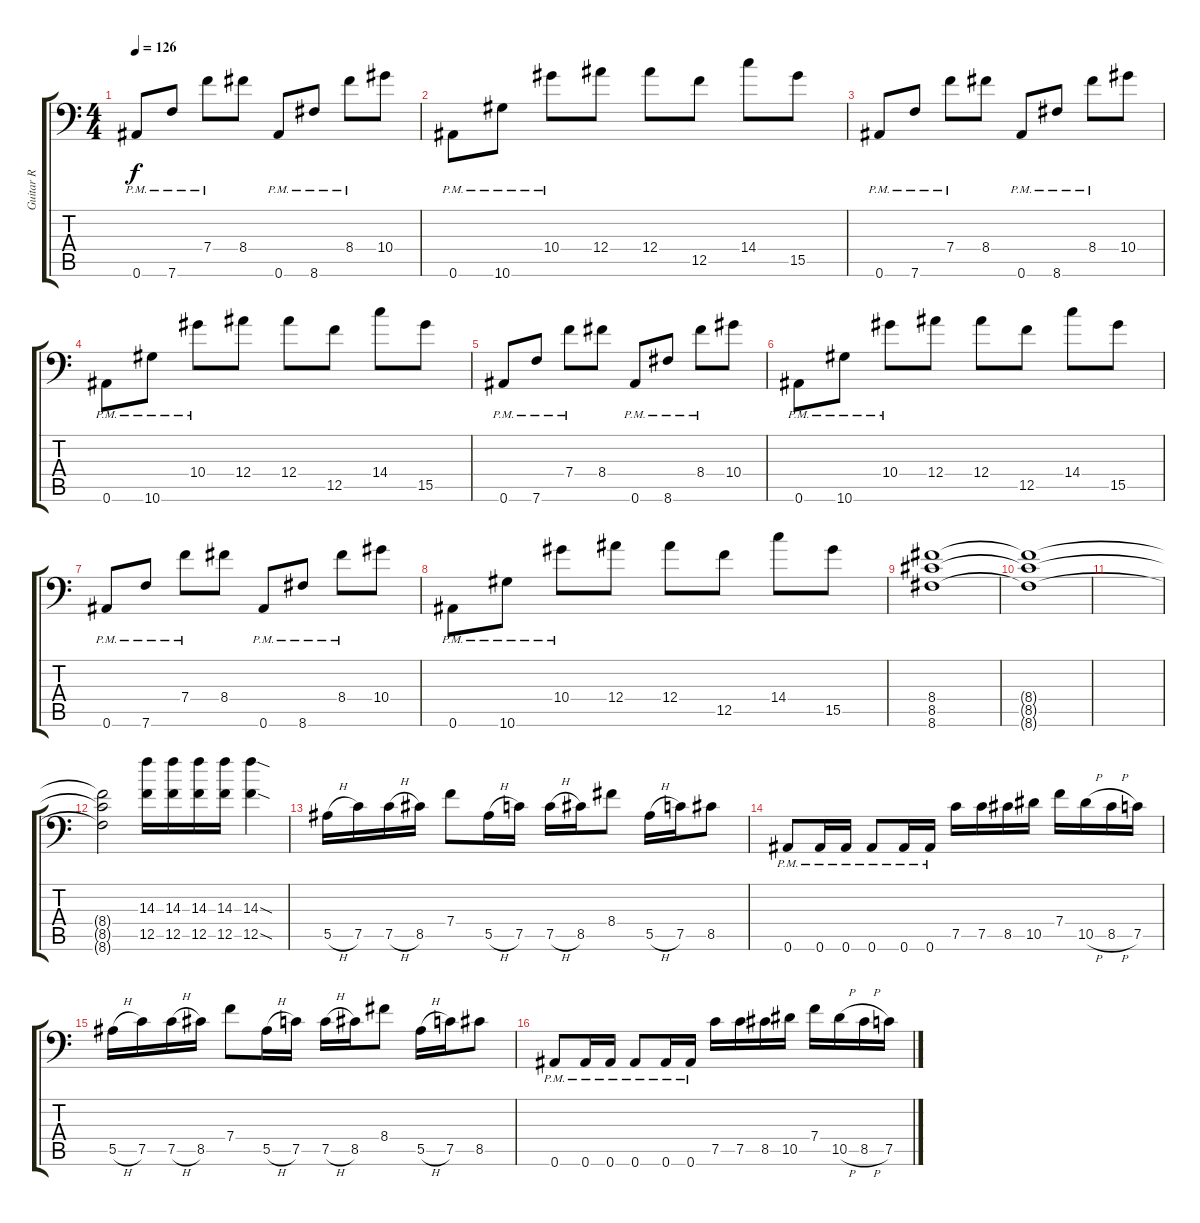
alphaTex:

\track ("Guitar R" "Guitar R") {instrument overdrivenguitar}
\staff {score tabs}
\tuning (C4 G3 Eb3 Bb2 F2 Bb1) {hide}
\ts (4 4)
\tempo 126
\clef f4
\ks c
0.6{pm}.8{dy f} 7.6{pm}.8 7.4{pm}.8 8.4.8 0.6{pm}.8 8.6{pm}.8 8.4{pm}.8 10.4.8 |
0.6{pm}.8 10.6{pm}.8 10.4{pm}.8 12.4.8 12.4.8 12.5.8 14.4.8 15.5.8 |
0.6{pm}.8 7.6{pm}.8 7.4{pm}.8 8.4.8 0.6{pm}.8 8.6{pm}.8 8.4{pm}.8 10.4.8 |
0.6{pm}.8 10.6{pm}.8 10.4{pm}.8 12.4.8 12.4.8 12.5.8 14.4.8 15.5.8 |
0.6{pm}.8 7.6{pm}.8 7.4{pm}.8 8.4.8 0.6{pm}.8 8.6{pm}.8 8.4{pm}.8 10.4.8 |
0.6{pm}.8 10.6{pm}.8 10.4{pm}.8 12.4.8 12.4.8 12.5.8 14.4.8 15.5.8 |
0.6{pm}.8 7.6{pm}.8 7.4{pm}.8 8.4.8 0.6{pm}.8 8.6{pm}.8 8.4{pm}.8 10.4.8 |
0.6{pm}.8 10.6{pm}.8 10.4{pm}.8 12.4.8 12.4.8 12.5.8 14.4.8 15.5.8 |
(8.4 8.5 8.6).1 |
(8.4{t} 8.5{t} 8.6{t}).1 |
|
(8.4{t} 8.5{t} 8.6{t}).2 (14.3 12.5).16 (14.3 12.5).16 (14.3 12.5).16 (14.3 12.5).16 (14.3{sod} 12.5{sod}).4 |
5.5{h}.16 7.5.16 7.5{h}.16 8.5.16 7.4.8 5.5{h}.16 7.5.16 7.5{h}.16 8.5.16 8.4.8 5.5{h}.16 7.5.16 8.5.8 |
0.6{pm}.8 0.6{pm}.16 0.6{pm}.16 0.6{pm}.8 0.6{pm}.16 0.6{pm}.16 7.5.16 7.5.16 8.5.16 10.5.16 7.4.16 10.5{h}.16 8.5{h}.16 7.5.16 |
5.5{h}.16 7.5.16 7.5{h}.16 8.5.16 7.4.8 5.5{h}.16 7.5.16 7.5{h}.16 8.5.16 8.4.8 5.5{h}.16 7.5.16 8.5.8 |
0.6{pm}.8 0.6{pm}.16 0.6{pm}.16 0.6{pm}.8 0.6{pm}.16 0.6{pm}.16 7.5.16 7.5.16 8.5.16 10.5.16 7.4.16 10.5{h}.16 8.5{h}.16 7.5.16
